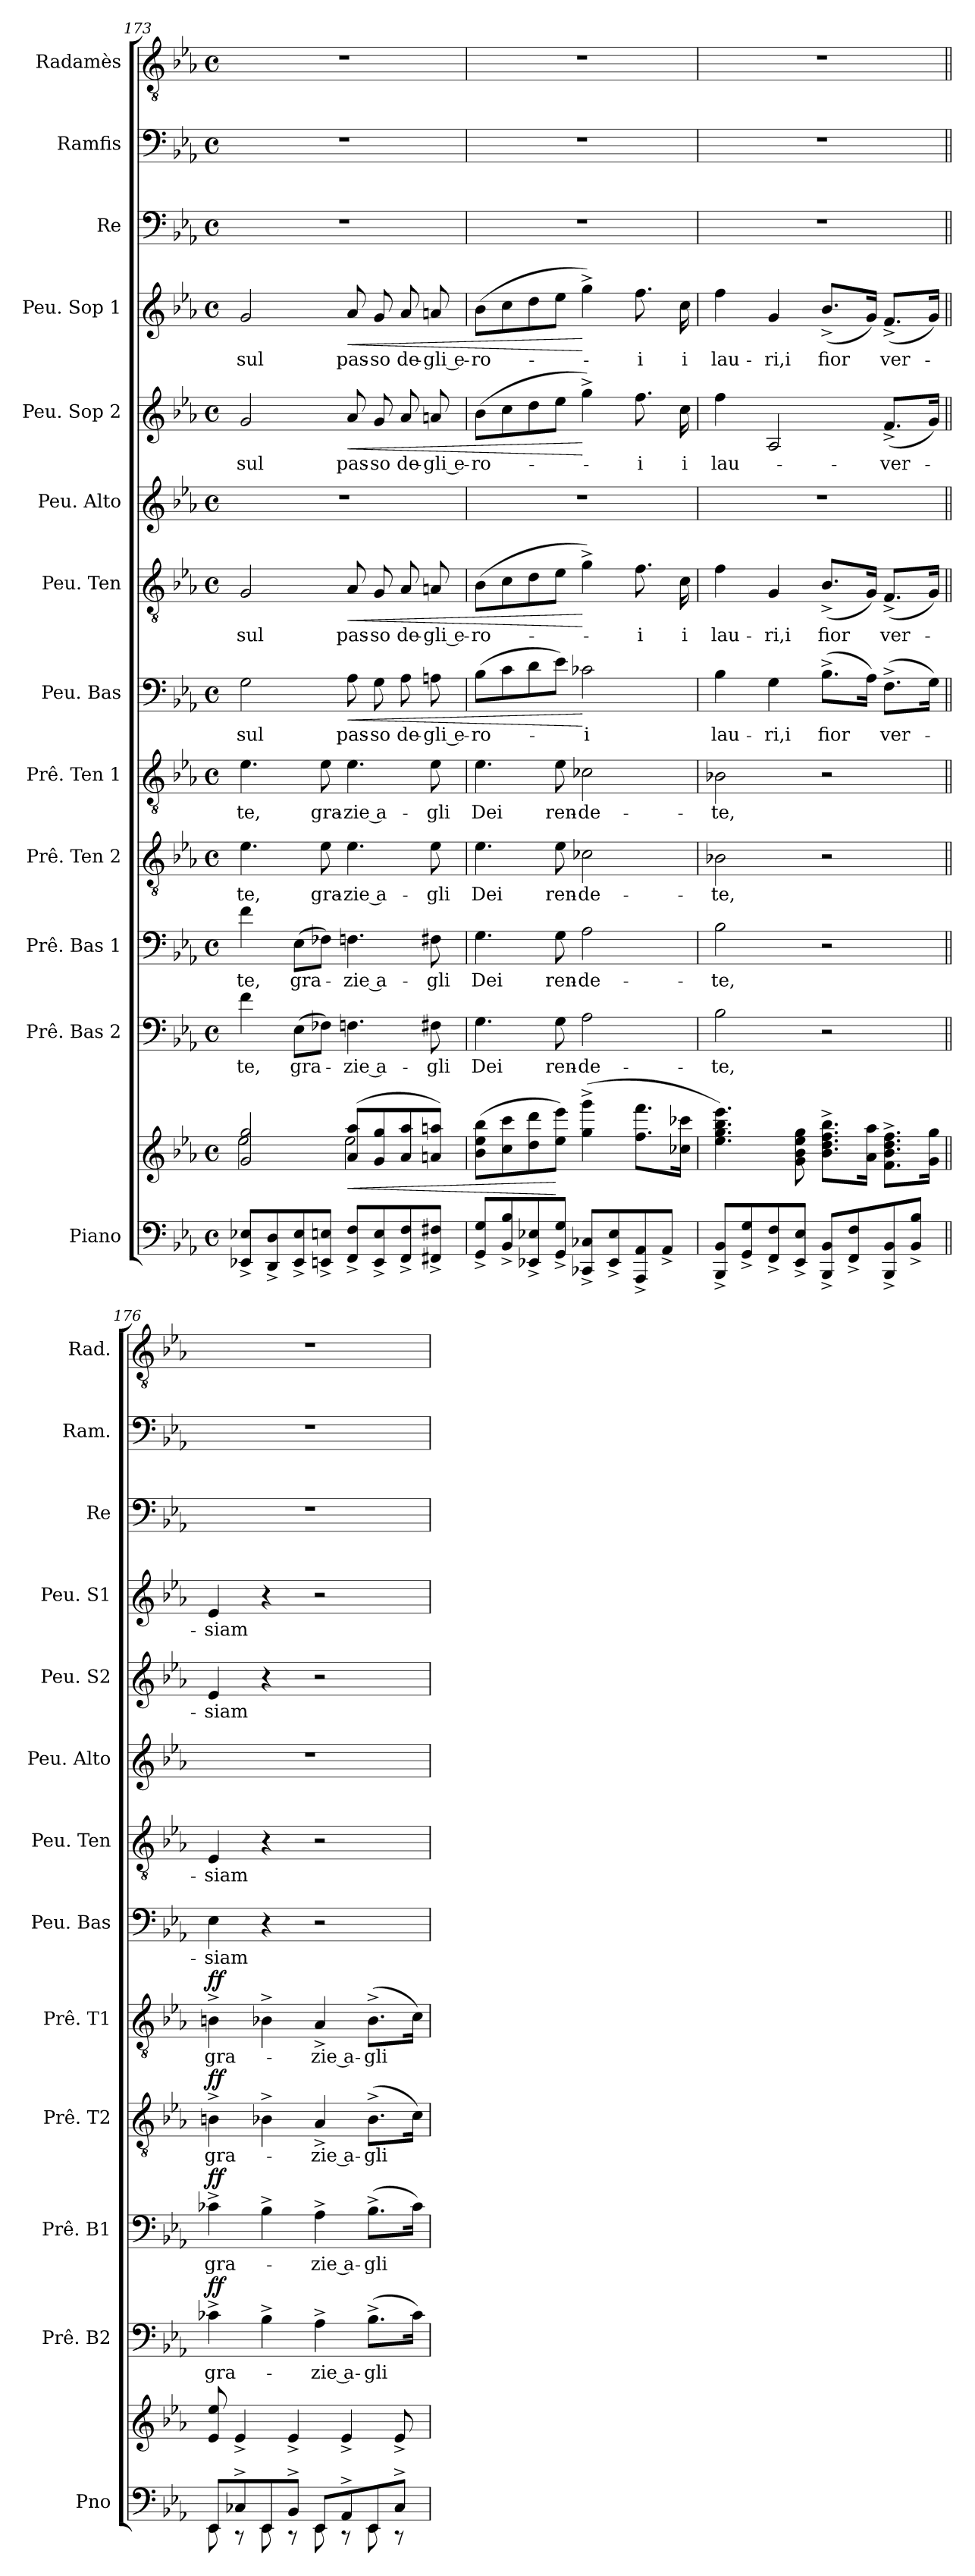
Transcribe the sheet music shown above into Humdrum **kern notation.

**kern	**kern	**dynam	**kern	**text	**dynam	**kern	**text	**dynam	**kern	**text	**dynam	**kern	**text	**dynam	**kern	**text	**dynam	**kern	**text	**dynam	**kern	**kern	**text	**dynam	**kern	**text	**dynam	**kern	**kern	**kern
*part13	*part13	*part13	*part12	*part12	*part12	*part11	*part11	*part11	*part10	*part10	*part10	*part9	*part9	*part9	*part8	*part8	*part8	*part7	*part7	*part7	*part6	*part5	*part5	*part5	*part4	*part4	*part4	*part3	*part2	*part1
*staff14	*staff13	*staff13/14	*staff12	*staff12	*staff12	*staff11	*staff11	*staff11	*staff10	*staff10	*staff10	*staff9	*staff9	*staff9	*staff8	*staff8	*staff8	*staff7	*staff7	*staff7	*staff6	*staff5	*staff5	*staff5	*staff4	*staff4	*staff4	*staff3	*staff2	*staff1
*I"Piano	*	*	*I"Prê. Bas 2	*	*	*I"Prê. Bas 1	*	*	*I"Prê. Ten 2	*	*	*I"Prê. Ten 1	*	*	*I"Peu. Bas	*	*	*I"Peu. Ten	*	*	*I"Peu. Alto	*I"Peu. Sop 2	*	*	*I"Peu. Sop 1	*	*	*I"Re	*I"Ramfis	*I"Radamès
*I'Pno	*	*	*I'Prê. B2	*	*	*I'Prê. B1	*	*	*I'Prê. T2	*	*	*I'Prê. T1	*	*	*I'Peu. Bas	*	*	*I'Peu. Ten	*	*	*I'Peu. Alto	*I'Peu. S2	*	*	*I'Peu. S1	*	*	*I'Re	*I'Ram.	*I'Rad.
!!LO:PB:g=z
*clefF4	*clefG2	*	*clefF4	*	*	*clefF4	*	*	*clefGv2	*	*	*clefGv2	*	*	*clefF4	*	*	*clefGv2	*	*	*clefG2	*clefG2	*	*	*clefG2	*	*	*clefF4	*clefF4	*clefGv2
*k[b-e-a-]	*k[b-e-a-]	*	*k[b-e-a-]	*	*	*k[b-e-a-]	*	*	*k[b-e-a-]	*	*	*k[b-e-a-]	*	*	*k[b-e-a-]	*	*	*k[b-e-a-]	*	*	*k[b-e-a-]	*k[b-e-a-]	*	*	*k[b-e-a-]	*	*	*k[b-e-a-]	*k[b-e-a-]	*k[b-e-a-]
*M4/4	*M4/4	*	*M4/4	*	*	*M4/4	*	*	*M4/4	*	*	*M4/4	*	*	*M4/4	*	*	*M4/4	*	*	*M4/4	*M4/4	*	*	*M4/4	*	*	*M4/4	*M4/4	*M4/4
*met(c)	*met(c)	*	*met(c)	*	*	*met(c)	*	*	*met(c)	*	*	*met(c)	*	*	*met(c)	*	*	*met(c)	*	*	*met(c)	*met(c)	*	*	*met(c)	*	*	*met(c)	*met(c)	*met(c)
=173	=173	=173	=173	=173	=173	=173	=173	=173	=173	=173	=173	=173	=173	=173	=173	=173	=173	=173	=173	=173	=173	=173	=173	=173	=173	=173	=173	=173	=173	=173
*	*^	*	*	*	*	*	*	*	*	*	*	*	*	*	*	*	*	*	*	*	*	*	*	*	*	*	*	*	*	*
!	!	!	!	!	!LO:LY:b:color=#0055FF	!	!	!LO:LY:b:color=#0055FF	!	!	!LO:LY:b:color=#0055FF	!	!	!LO:LY:b:color=#0055FF	!	!	!LO:LY:b:color=#0055FF	!	!	!LO:LY:b:color=#AA0000	!	!	!	!LO:LY:b:color=#0055FF	!	!	!LO:LY:b:color=#0055FF	!	!	!	!
8EE-X/^ 8E-X/^L	2g/ 2gg/	2ee-\	.	4f\	-te,	.	4f\	-te,	.	4.e-\	-te,	.	4.e-\	-te,	.	2G\	sul	.	2G/	sul	.	1r	2g/	sul	.	2g/	sul	.	1r	1r	1r
8DD/^ 8D/^	.	.	.	.	.	.	.	.	.	.	.	.	.	.	.	.	.	.	.	.	.	.	.	.	.	.	.	.	.	.	.
!	!	!	!	!	!LO:LY:b:color=#0055FF	!	!	!LO:LY:b:color=#0055FF	!	!	!	!	!	!	!	!	!	!	!	!	!	!	!	!	!	!	!	!	!	!	!
8EE-/^ 8E-/^	.	.	.	(>8E-\L	gra-	.	(>8E-\L	gra-	.	.	.	.	.	.	.	.	.	.	.	.	.	.	.	.	.	.	.	.	.	.	.
!	!	!	!	!	!	!	!	!	!	!	!LO:LY:b:color=#0055FF	!	!	!LO:LY:b:color=#0055FF	!	!	!	!	!	!	!	!	!	!	!	!	!	!	!	!	!
8EEn/^ 8En/^J	.	.	.	8F-X\J)	.	.	8F-X\J)	.	.	8e-\	gra-	.	8e-\	gra-	.	.	.	.	.	.	.	.	.	.	.	.	.	.	.	.	.
!	!	!	!LO:HP:b	!	!LO:LY:b:color=#0055FF	!	!	!LO:LY:b:color=#0055FF	!	!	!LO:LY:b:color=#0055FF	!	!	!LO:LY:b:color=#0055FF	!	!	!LO:LY:b:color=#0055FF	!LO:HP:b	!	!LO:LY:b:color=#AA0000	!LO:HP:b	!	!	!LO:LY:b:color=#0055FF	!LO:HP:b	!	!LO:LY:b:color=#0055FF	!LO:HP:b	!	!	!
8FF/^ 8F/^L	(>8a-/ 8aa-/L	2ee-\	<	4.Fn\	zie a-	.	4.Fn\	zie a-	.	4.e-\	zie a-	.	4.e-\	zie a-	.	8A-\	pas-	<	8A-/	pas-	<	.	8a-/	pas-	<	8a-/	pas-	<	.	.	.
!	!	!	!	!	!	!	!	!	!	!	!	!	!	!	!	!	!LO:LY:b:color=#0055FF	!	!	!LO:LY:b:color=#AA0000	!	!	!	!LO:LY:b:color=#0055FF	!	!	!LO:LY:b:color=#0055FF	!	!	!	!
8EE/^ 8E/^	8g/ 8gg/	.	.	.	.	.	.	.	.	.	.	.	.	.	.	8G\	-so	.	8G/	-so	.	.	8g/	-so	.	8g/	-so	.	.	.	.
!	!	!	!	!	!	!	!	!	!	!	!	!	!	!	!	!	!LO:LY:b:color=#0055FF	!	!	!LO:LY:b:color=#AA0000	!	!	!	!LO:LY:b:color=#0055FF	!	!	!LO:LY:b:color=#0055FF	!	!	!	!
8FF/^ 8F/^	8a-/ 8aa-/	.	.	.	.	.	.	.	.	.	.	.	.	.	.	8A-\	de-	.	8A-/	de-	.	.	8a-/	de-	.	8a-/	de-	.	.	.	.
!	!	!	!	!	!LO:LY:b:color=#0055FF	!	!	!LO:LY:b:color=#0055FF	!	!	!LO:LY:b:color=#0055FF	!	!	!LO:LY:b:color=#0055FF	!	!	!LO:LY:b:color=#0055FF	!	!	!LO:LY:b:color=#AA0000	!	!	!	!LO:LY:b:color=#0055FF	!	!	!LO:LY:b:color=#0055FF	!	!	!	!
8FF#X/^ 8F#X/^J	8an/ 8aan/J)	.	.	8F#X\	-gli	.	8F#X\	-gli	.	8e-\	-gli	.	8e-\	-gli	.	8An\	gli e-	.	8An/	-gli e-	.	.	8an/	-gli e-	.	8an/	-gli e-	.	.	.	.
*	*v	*v	*	*	*	*	*	*	*	*	*	*	*	*	*	*	*	*	*	*	*	*	*	*	*	*	*	*	*	*	*
=174	=174	=174	=174	=174	=174	=174	=174	=174	=174	=174	=174	=174	=174	=174	=174	=174	=174	=174	=174	=174	=174	=174	=174	=174	=174	=174	=174	=174	=174	=174
!	!	!	!	!LO:LY:b:color=#0055FF	!	!	!LO:LY:b:color=#0055FF	!	!	!LO:LY:b:color=#0055FF	!	!	!LO:LY:b:color=#0055FF	!	!	!LO:LY:b:color=#0055FF	!	!	!LO:LY:b:color=#AA0000	!	!	!	!LO:LY:b:color=#0055FF	!	!	!LO:LY:b:color=#0055FF	!	!	!	!
8GG/^ 8G/^L	(>8b-\ 8ee-\ 8bb-\L	.	4.G\	Dei	.	4.G\	Dei	.	4.e-\	Dei	.	4.e-\	Dei	.	(>8B-\L	ro-	.	(>8B-\L	-ro-	.	1r	(>8b-\L	-ro-	.	(>8b-\L	-ro-	.	1r	1r	1r
8BB-/^ 8B-/^	8cc\ 8ccc\	.	.	.	.	.	.	.	.	.	.	.	.	.	8c\	.	.	8c\	.	.	.	8cc\	.	.	8cc\	.	.	.	.	.
8EE-X/^ 8E-X/^	8dd\ 8ddd\	.	.	.	.	.	.	.	.	.	.	.	.	.	8d\	.	.	8d\	.	.	.	8dd\	.	.	8dd\	.	.	.	.	.
!	!	!	!	!LO:LY:b:color=#0055FF	!	!	!LO:LY:b:color=#0055FF	!	!	!LO:LY:b:color=#0055FF	!	!	!LO:LY:b:color=#0055FF	!	!	!	!	!	!	!	!	!	!	!	!	!	!	!	!	!
8GG/^ 8G/^J	8ee-\ 8eee-\J)	[	8G\	ren-	.	8G\	ren-	.	8e-\	ren-	.	8e-\	ren-	.	8e-\J)	.	.	8e-\J	.	.	.	8ee-\J	.	.	8ee-\J	.	.	.	.	.
!	!	!	!	!LO:LY:b:color=#0055FF	!	!	!LO:LY:b:color=#0055FF	!	!	!LO:LY:b:color=#0055FF	!	!	!LO:LY:b:color=#0055FF	!	!	!LO:LY:b:color=#0055FF	!	!	!	!	!	!	!	!	!	!	!	!	!	!
8CC-X/^ 8C-X/^L	(>4gg\^ 4ggg\^	.	2A-\	-de-	.	2A-\	-de-	.	2c-X\	-de-	.	2c-X\	-de-	.	2c-X\	-i	[	4g^\)	.	[	.	4gg^\)	.	[	4gg^\)	.	[	.	.	.
8EE-/^ 8E-/^	.	.	.	.	.	.	.	.	.	.	.	.	.	.	.	.	.	.	.	.	.	.	.	.	.	.	.	.	.	.
!	!	!	!	!	!	!	!	!	!	!	!	!	!	!	!	!	!	!	!LO:LY:b:color=#AA0000	!	!	!	!LO:LY:b:color=#0055FF	!	!	!LO:LY:b:color=#0055FF	!	!	!	!
8AAA-/^ 8AA-/^	8.ff\ 8.fff\L	.	.	.	.	.	.	.	.	.	.	.	.	.	.	.	.	8.f\	i	.	.	8.ff\	i	.	8.ff\	i	.	.	.	.
8AA-^/J	.	.	.	.	.	.	.	.	.	.	.	.	.	.	.	.	.	.	.	.	.	.	.	.	.	.	.	.	.	.
!	!	!	!	!	!	!	!	!	!	!	!	!	!	!	!	!	!	!	!LO:LY:b:color=#AA0000	!	!	!	!LO:LY:b:color=#0055FF	!	!	!LO:LY:b:color=#0055FF	!	!	!	!
.	16cc-X\ 16ccc-X\Jk	.	.	.	.	.	.	.	.	.	.	.	.	.	.	.	.	16c\	i	.	.	16cc\	i	.	16cc\	i	.	.	.	.
=175	=175	=175	=175	=175	=175	=175	=175	=175	=175	=175	=175	=175	=175	=175	=175	=175	=175	=175	=175	=175	=175	=175	=175	=175	=175	=175	=175	=175	=175	=175
!	!	!	!	!LO:LY:b:color=#0055FF	!	!	!LO:LY:b:color=#0055FF	!	!	!LO:LY:b:color=#0055FF	!	!	!LO:LY:b:color=#0055FF	!	!	!LO:LY:b:color=#0055FF	!	!	!LO:LY:b:color=#AA0000	!	!	!	!LO:LY:b:color=#0055FF	!	!	!LO:LY:b:color=#0055FF	!	!	!	!
8BBB-/^ 8BB-/^L	4.ee-\ 4.gg\ 4.bb-\ 4.eee-\)	.	2B-\	-te,	.	2B-\	-te,	.	2B-X\	-te,	.	2B-X\	-te,	.	4B-\	lau-	.	4f\	lau-	.	1r	4ff\	lau-	.	4ff\	lau-	.	1r	1r	1r
8GG/^ 8G/^	.	.	.	.	.	.	.	.	.	.	.	.	.	.	.	.	.	.	.	.	.	.	.	.	.	.	.	.	.	.
!	!	!	!	!	!	!	!	!	!	!	!	!	!	!	!	!LO:LY:b:color=#0055FF	!	!	!LO:LY:b:color=#AA0000	!	!	!	!	!	!	!LO:LY:b:color=#0055FF	!	!	!	!
8FF/^ 8F/^	.	.	.	.	.	.	.	.	.	.	.	.	.	.	4G\	-ri,i	.	4G/	-ri,i	.	.	2A-/	.	.	4g/	-ri,i	.	.	.	.
8EE-/^ 8E-/^J	8g\ 8b-\ 8ee-\ 8gg\	.	.	.	.	.	.	.	.	.	.	.	.	.	.	.	.	.	.	.	.	.	.	.	.	.	.	.	.	.
!	!	!	!	!	!	!	!	!	!	!	!	!	!	!	!	!LO:LY:b:color=#0055FF	!	!	!LO:LY:b:color=#AA0000	!	!	!	!	!	!	!LO:LY:b:color=#0055FF	!	!	!	!
8BBB-/^ 8BB-/^L	8.b-\^ 8.dd\^ 8.ff\^ 8.bb-\^L	.	2r	.	.	2r	.	.	2r	.	.	2r	.	.	(>8.B-^\L	fior	.	(<8.B-^/L	fior	.	.	.	.	.	(<8.b-^/L	fior	.	.	.	.
8FF/^ 8F/^	.	.	.	.	.	.	.	.	.	.	.	.	.	.	.	.	.	.	.	.	.	.	.	.	.	.	.	.	.	.
.	16a-\ 16aa-\Jk	.	.	.	.	.	.	.	.	.	.	.	.	.	16A-\Jk)	.	.	16G/Jk)	.	.	.	.	.	.	16g/Jk)	.	.	.	.	.
!	!	!	!	!	!	!	!	!	!	!	!	!	!	!	!	!LO:LY:b:color=#0055FF	!	!	!LO:LY:b:color=#AA0000	!	!	!	!LO:LY:b:color=#0055FF	!	!	!LO:LY:b:color=#0055FF	!	!	!	!
8BBB-/^ 8BB-/^	8.f\^ 8.b-\^ 8.dd\^ 8.ff\^L	.	.	.	.	.	.	.	.	.	.	.	.	.	(>8.F^\L	ver-	.	(<8.F^/L	ver-	.	.	(<8.f^/L	ver-	.	(<8.f^/L	ver-	.	.	.	.
8BB-/^ 8B-/^J	.	.	.	.	.	.	.	.	.	.	.	.	.	.	.	.	.	.	.	.	.	.	.	.	.	.	.	.	.	.
.	16g\ 16gg\Jk	.	.	.	.	.	.	.	.	.	.	.	.	.	16G\Jk)	.	.	16G/Jk)	.	.	.	16g/Jk)	.	.	16g/Jk)	.	.	.	.	.
!!LO:PB:g=z
=176||	=176||	=176||	=176||	=176||	=176||	=176||	=176||	=176||	=176||	=176||	=176||	=176||	=176||	=176||	=176||	=176||	=176||	=176||	=176||	=176||	=176||	=176||	=176||	=176||	=176||	=176||	=176||	=176||	=176||	=176||
*^	*	*	*	*	*	*	*	*	*	*	*	*	*	*	*	*	*	*	*	*	*	*	*	*	*	*	*	*	*	*
!	!	!	!	!	!LO:LY:b:color=#0055FF	!LO:DY:a	!	!LO:LY:b:color=#0055FF	!LO:DY:a	!	!LO:LY:b:color=#0055FF	!LO:DY:a	!	!LO:LY:b:color=#0055FF	!LO:DY:a	!	!LO:LY:b:color=#0055FF	!	!	!LO:LY:b:color=#AA0000	!	!	!	!LO:LY:b:color=#0055FF	!	!	!LO:LY:b:color=#0055FF	!	!	!	!
8EE-/L	8EE-\	8e-/ 8ee-/	.	4c-X^\	gra-	ff	4c-X^\	gra-	ff	4Bn^\	gra-	ff	4Bn^\	gra-	ff	4E-\	siam	.	4E-/	siam	.	1r	4e-/	siam	.	4e-/	siam	.	1r	1r	1r
8C-X^/	8r	4e-^/	.	.	.	.	.	.	.	.	.	.	.	.	.	.	.	.	.	.	.	.	.	.	.	.	.	.	.	.	.
8EE-/	8EE-\	.	.	4B-^\	.	.	4B-^\	.	.	4B-X^\	.	.	4B-X^\	.	.	4r	.	.	4r	.	.	.	4r	.	.	4r	.	.	.	.	.
8BB-^/J	8r	4e-^/	.	.	.	.	.	.	.	.	.	.	.	.	.	.	.	.	.	.	.	.	.	.	.	.	.	.	.	.	.
!	!	!	!	!	!LO:LY:b:color=#0055FF	!	!	!LO:LY:b:color=#0055FF	!	!	!LO:LY:b:color=#0055FF	!	!	!LO:LY:b:color=#0055FF	!	!	!	!	!	!	!	!	!	!	!	!	!	!	!	!	!
8EE-/L	8EE-\	.	.	4A-^\	zie a-	.	4A-^\	zie a-	.	4A-^/	zie a-	.	4A-^/	zie a-	.	2r	.	.	2r	.	.	.	2r	.	.	2r	.	.	.	.	.
8AA-^/	8r	4e-^/	.	.	.	.	.	.	.	.	.	.	.	.	.	.	.	.	.	.	.	.	.	.	.	.	.	.	.	.	.
!	!	!	!	!	!LO:LY:b:color=#0055FF	!	!	!LO:LY:b:color=#0055FF	!	!	!LO:LY:b:color=#0055FF	!	!	!LO:LY:b:color=#0055FF	!	!	!	!	!	!	!	!	!	!	!	!	!	!	!	!	!
8EE-/	8EE-\	.	.	(>8.B-^\L	-gli	.	(>8.B-^\L	-gli	.	(>8.B-^\L	-gli	.	(>8.B-^\L	-gli	.	.	.	.	.	.	.	.	.	.	.	.	.	.	.	.	.
8C-^/J	8r	8e-^/	.	.	.	.	.	.	.	.	.	.	.	.	.	.	.	.	.	.	.	.	.	.	.	.	.	.	.	.	.
.	.	.	.	16c-\Jk)	.	.	16c-\Jk)	.	.	16c\Jk)	.	.	16c\Jk)	.	.	.	.	.	.	.	.	.	.	.	.	.	.	.	.	.	.
*v	*v	*	*	*	*	*	*	*	*	*	*	*	*	*	*	*	*	*	*	*	*	*	*	*	*	*	*	*	*	*	*
=	=	=	=	=	=	=	=	=	=	=	=	=	=	=	=	=	=	=	=	=	=	=	=	=	=	=	=	=	=	=
*-	*-	*-	*-	*-	*-	*-	*-	*-	*-	*-	*-	*-	*-	*-	*-	*-	*-	*-	*-	*-	*-	*-	*-	*-	*-	*-	*-	*-	*-	*-
